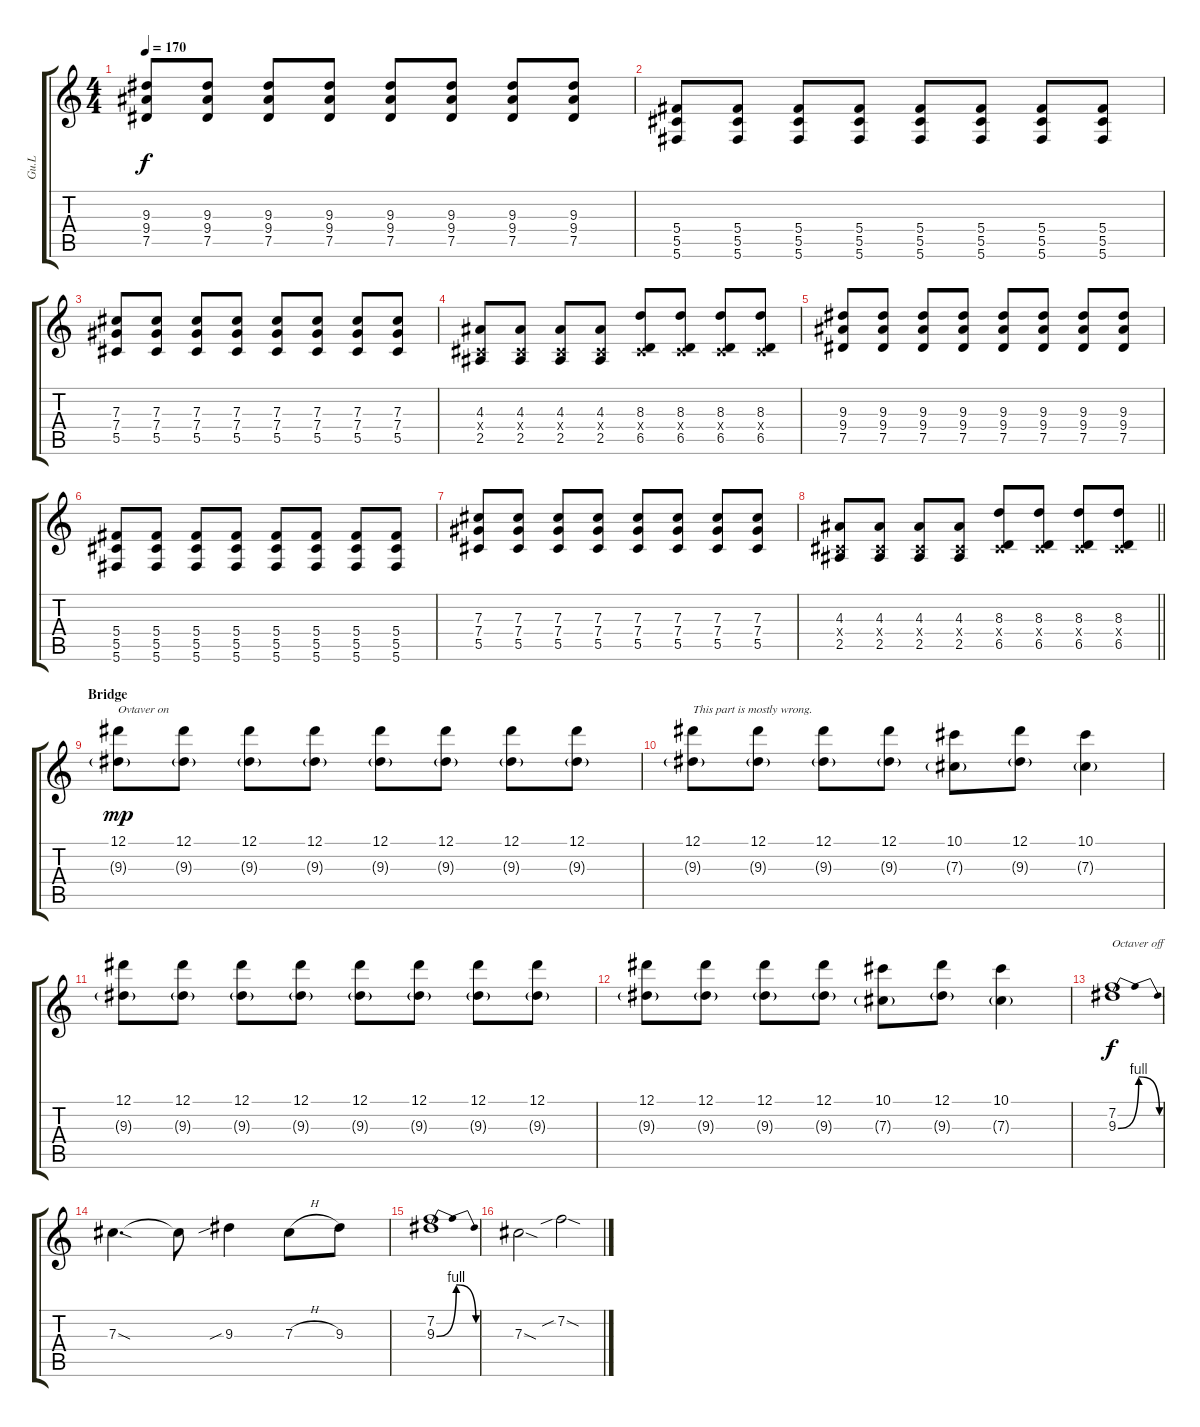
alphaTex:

\track ("Gu.L" "Gu.L") {instrument distortionguitar}
\staff {score tabs}
\tuning (Eb4 Bb3 Gb3 Db3 Ab2 Db2) {hide}
\ts (4 4)
\tempo 170
\clef g2
\ks c
(9.3 9.4 7.5).8{dy f} (9.3 9.4 7.5).8 (9.3 9.4 7.5).8 (9.3 9.4 7.5).8 (9.3 9.4 7.5).8 (9.3 9.4 7.5).8 (9.3 9.4 7.5).8 (9.3 9.4 7.5).8 |
(5.4 5.5 5.6).8 (5.4 5.5 5.6).8 (5.4 5.5 5.6).8 (5.4 5.5 5.6).8 (5.4 5.5 5.6).8 (5.4 5.5 5.6).8 (5.4 5.5 5.6).8 (5.4 5.5 5.6).8 |
(7.3 7.4 5.5).8 (7.3 7.4 5.5).8 (7.3 7.4 5.5).8 (7.3 7.4 5.5).8 (7.3 7.4 5.5).8 (7.3 7.4 5.5).8 (7.3 7.4 5.5).8 (7.3 7.4 5.5).8 |
(4.3 0.4{x} 2.5).8 (4.3 0.4{x} 2.5).8 (4.3 0.4{x} 2.5).8 (4.3 0.4{x} 2.5).8 (8.3 0.4{x} 6.5).8 (8.3 0.4{x} 6.5).8 (8.3 0.4{x} 6.5).8 (8.3 0.4{x} 6.5).8 |
(9.3 9.4 7.5).8 (9.3 9.4 7.5).8 (9.3 9.4 7.5).8 (9.3 9.4 7.5).8 (9.3 9.4 7.5).8 (9.3 9.4 7.5).8 (9.3 9.4 7.5).8 (9.3 9.4 7.5).8 |
(5.4 5.5 5.6).8 (5.4 5.5 5.6).8 (5.4 5.5 5.6).8 (5.4 5.5 5.6).8 (5.4 5.5 5.6).8 (5.4 5.5 5.6).8 (5.4 5.5 5.6).8 (5.4 5.5 5.6).8 |
(7.3 7.4 5.5).8 (7.3 7.4 5.5).8 (7.3 7.4 5.5).8 (7.3 7.4 5.5).8 (7.3 7.4 5.5).8 (7.3 7.4 5.5).8 (7.3 7.4 5.5).8 (7.3 7.4 5.5).8 |
\barLineRight lightlight
(4.3 0.4{x} 2.5).8 (4.3 0.4{x} 2.5).8 (4.3 0.4{x} 2.5).8 (4.3 0.4{x} 2.5).8 (8.3 0.4{x} 6.5).8 (8.3 0.4{x} 6.5).8 (8.3 0.4{x} 6.5).8 (8.3 0.4{x} 6.5).8 |
\section ("" "Bridge")
(12.1 9.3{g}).8{txt "Ovtaver on" dy mp volume 12 balance 8} (12.1 9.3{g}).8 (12.1 9.3{g}).8 (12.1 9.3{g}).8 (12.1 9.3{g}).8 (12.1 9.3{g}).8 (12.1 9.3{g}).8 (12.1 9.3{g}).8 |
(12.1 9.3{g}).8{txt "This part is mostly wrong."} (12.1 9.3{g}).8 (12.1 9.3{g}).8 (12.1 9.3{g}).8 (10.1 7.3{g}).8 (12.1 9.3{g}).8 (10.1 7.3{g}).4 |
(12.1 9.3{g}).8 (12.1 9.3{g}).8 (12.1 9.3{g}).8 (12.1 9.3{g}).8 (12.1 9.3{g}).8 (12.1 9.3{g}).8 (12.1 9.3{g}).8 (12.1 9.3{g}).8 |
(12.1 9.3{g}).8 (12.1 9.3{g}).8 (12.1 9.3{g}).8 (12.1 9.3{g}).8 (10.1 7.3{g}).8 (12.1 9.3{g}).8 (10.1 7.3{g}).4 |
(7.2 9.3{be (bendrelease 0 0 10 4 45 4 60 0)}).1{txt "Octaver off" dy f} |
7.3{sod}.4{d} 7.3{t}.8 9.3{sib}.4 7.3{h}.8 9.3.8 |
(7.2 9.3{be (bendrelease 0 0 10 4 45 4 60 0)}).1 |
7.3{sod}.2 7.2{sib sod}.2
